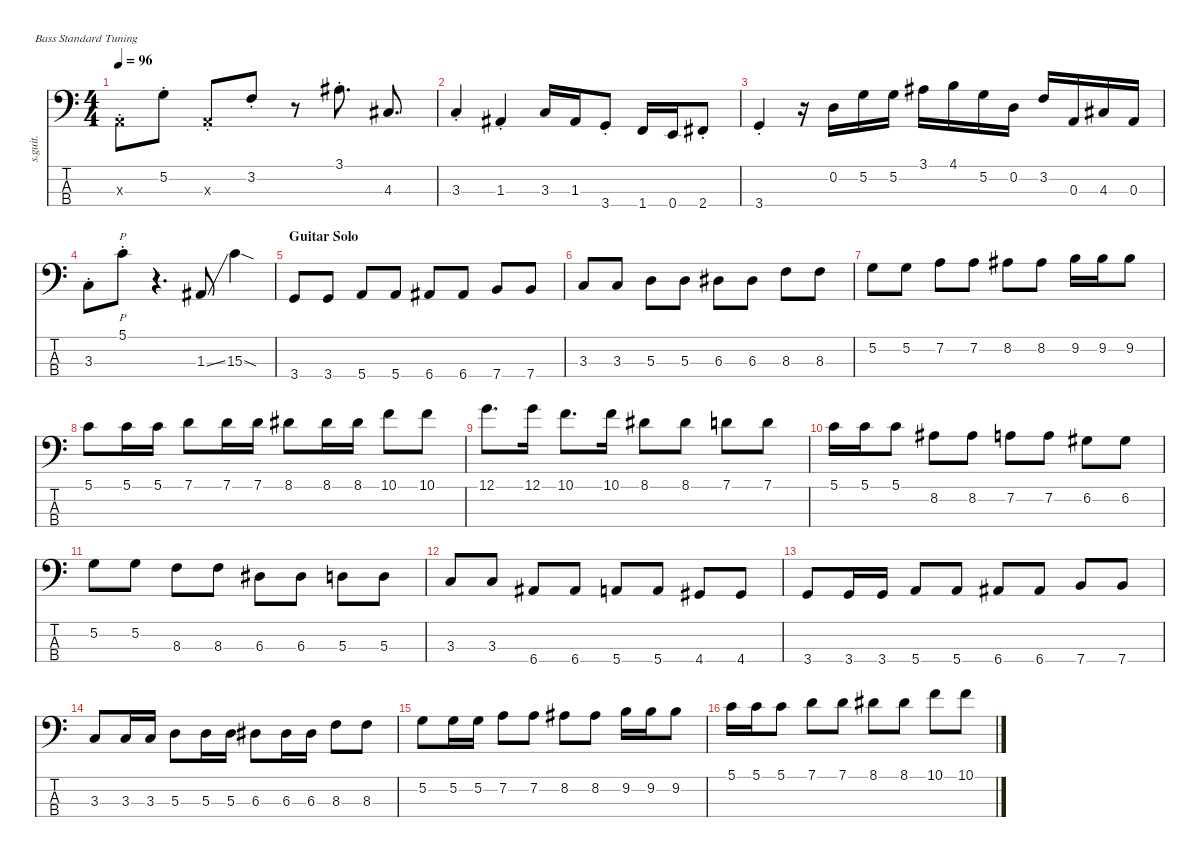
\defaultSystemsLayout 4
\hideDynamics
\bracketExtendMode nobrackets
\track ("Flea" "s.guit.") {instrument electricbassfinger}
\staff {score tabs}
\tuning (G2 D2 A1 E1)
\ts (4 4)
\tempo 96
\clef f4
\ks c
0.3{st x}.8{dy mf} 5.2{st}.8 0.3{st x}.8 3.2{st}.8 r.8 3.1{st acc #}.8{d} 4.3{acc #}.8{d} |
3.3{st}.4 1.3{st acc #}.4 3.3.16 1.3{acc #}.16 3.4{st}.8 1.4.16 0.4.16 2.4{st acc #}.8 |
3.4{st}.4 r.16 0.2.16 5.2.16 5.2.16 3.1{acc #}.16 4.1.16 5.2.16 0.2.16 3.2.16 0.3.16 4.3{acc #}.16 0.3.16 |
3.3{st}.8 5.1{st}.8{p} r.4{d} 1.3{ss acc #}.8 15.3{sod}.4 |
\section ("" "Guitar Solo")
3.4.8 3.4.8 5.4.8 5.4.8 6.4{acc #}.8 6.4{acc #}.8 7.4.8 7.4.8 |
3.3.8 3.3.8 5.3.8 5.3.8 6.3{acc #}.8 6.3{acc #}.8 8.3.8 8.3.8 |
5.2.8 5.2.8 7.2.8 7.2.8 8.2{acc #}.8 8.2{acc #}.8 9.2.16 9.2.16 9.2.8 |
5.1.8 5.1.16 5.1.16 7.1.8 7.1.16 7.1.16 8.1{acc #}.8 8.1{acc #}.16 8.1{acc #}.16 10.1.8 10.1.8 |
12.1.8{d} 12.1.16 10.1.8{d} 10.1.16 8.1{acc #}.8 8.1{acc #}.8 7.1.8 7.1.8 |
5.1.16 5.1.16 5.1.8 8.2{acc #}.8 8.2{acc #}.8 7.2.8 7.2.8 6.2{acc #}.8 6.2{acc #}.8 |
5.2.8 5.2.8 8.3.8 8.3.8 6.3{acc #}.8 6.3{acc #}.8 5.3.8 5.3.8 |
3.3.8 3.3.8 6.4{acc #}.8 6.4{acc #}.8 5.4.8 5.4.8 4.4{acc #}.8 4.4{acc #}.8 |
3.4.8 3.4.16 3.4.16 5.4.8 5.4.8 6.4{acc #}.8 6.4{acc #}.8 7.4.8 7.4.8 |
3.3.8 3.3.16 3.3.16 5.3.8 5.3.16 5.3.16 6.3{acc #}.8 6.3{acc #}.16 6.3{acc #}.16 8.3.8 8.3.8 |
5.2.8 5.2.16 5.2.16 7.2.8 7.2.8 8.2{acc #}.8 8.2{acc #}.8 9.2.16 9.2.16 9.2.8 |
5.1.16 5.1.16 5.1.8 7.1.8 7.1.8 8.1{acc #}.8 8.1{acc #}.8 10.1.8 10.1.8
